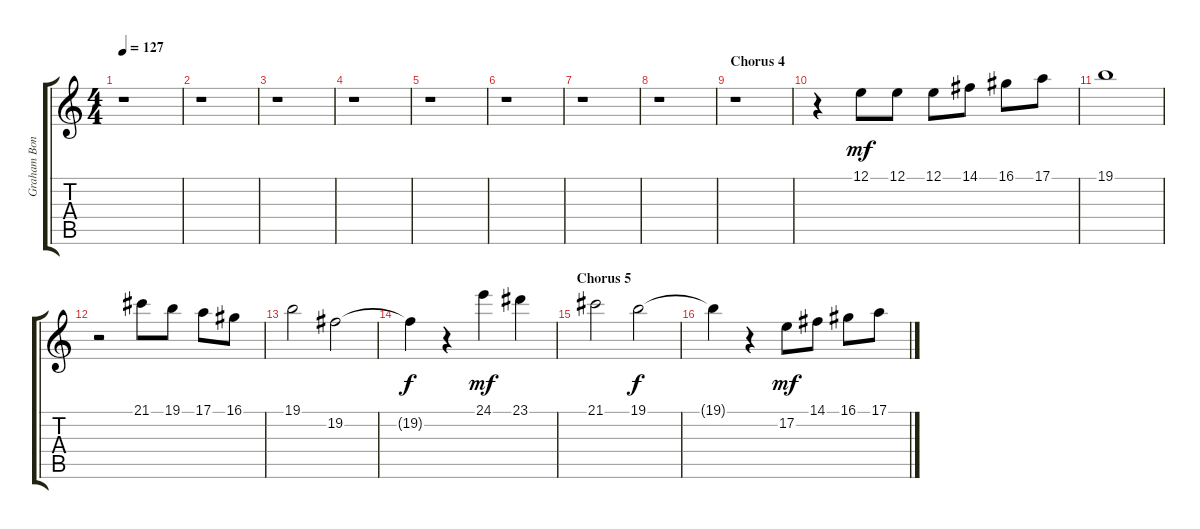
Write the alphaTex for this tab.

\track ("Graham Bonnet" "Graham Bon") {instrument altosax}
\staff {score tabs}
\tuning (E4 B3 G3 D3 A2 E2) {hide}
\ts (4 4)
\tempo 127
\clef g2
\ks c
r.1{dy f} |
r.1 |
r.1 |
r.1 |
r.1 |
r.1 |
r.1 |
r.1 |
\section ("" "Chorus 4")
r.1 |
r.4 12.1.8{dy mf} 12.1.8 12.1.8 14.1.8 16.1.8 17.1.8 |
19.1.1 |
r.2 21.1.8 19.1.8 17.1.8 16.1.8 |
19.1.2 19.2.2 |
19.2{t}.4{dy f} r.4 24.1.4{dy mf} 23.1.4 |
\section ("" "Chorus 5")
21.1.2 19.1.2{dy f} |
19.1{t}.4 r.4 17.2.8{dy mf} 14.1.8 16.1.8 17.1.8
